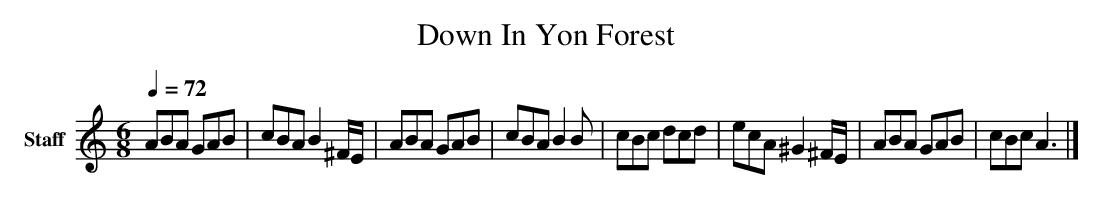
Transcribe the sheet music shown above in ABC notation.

X:1
T: Down In Yon Forest
L: 1/4
M: 6/8
Q: 1/4=72
V: P1 name="Staff"
K: C
[V: P1]  A/B/A/ G/A/B/ | c/B/A/ B ^F/4E/4 | A/B/A/ G/A/B/ | c/B/A/ B B/ | c/B/c/ d/c/d/ | e/c/A/ ^G ^F/4E/4 | A/B/A/ G/A/B/ | c/B/c/ A3/|]
